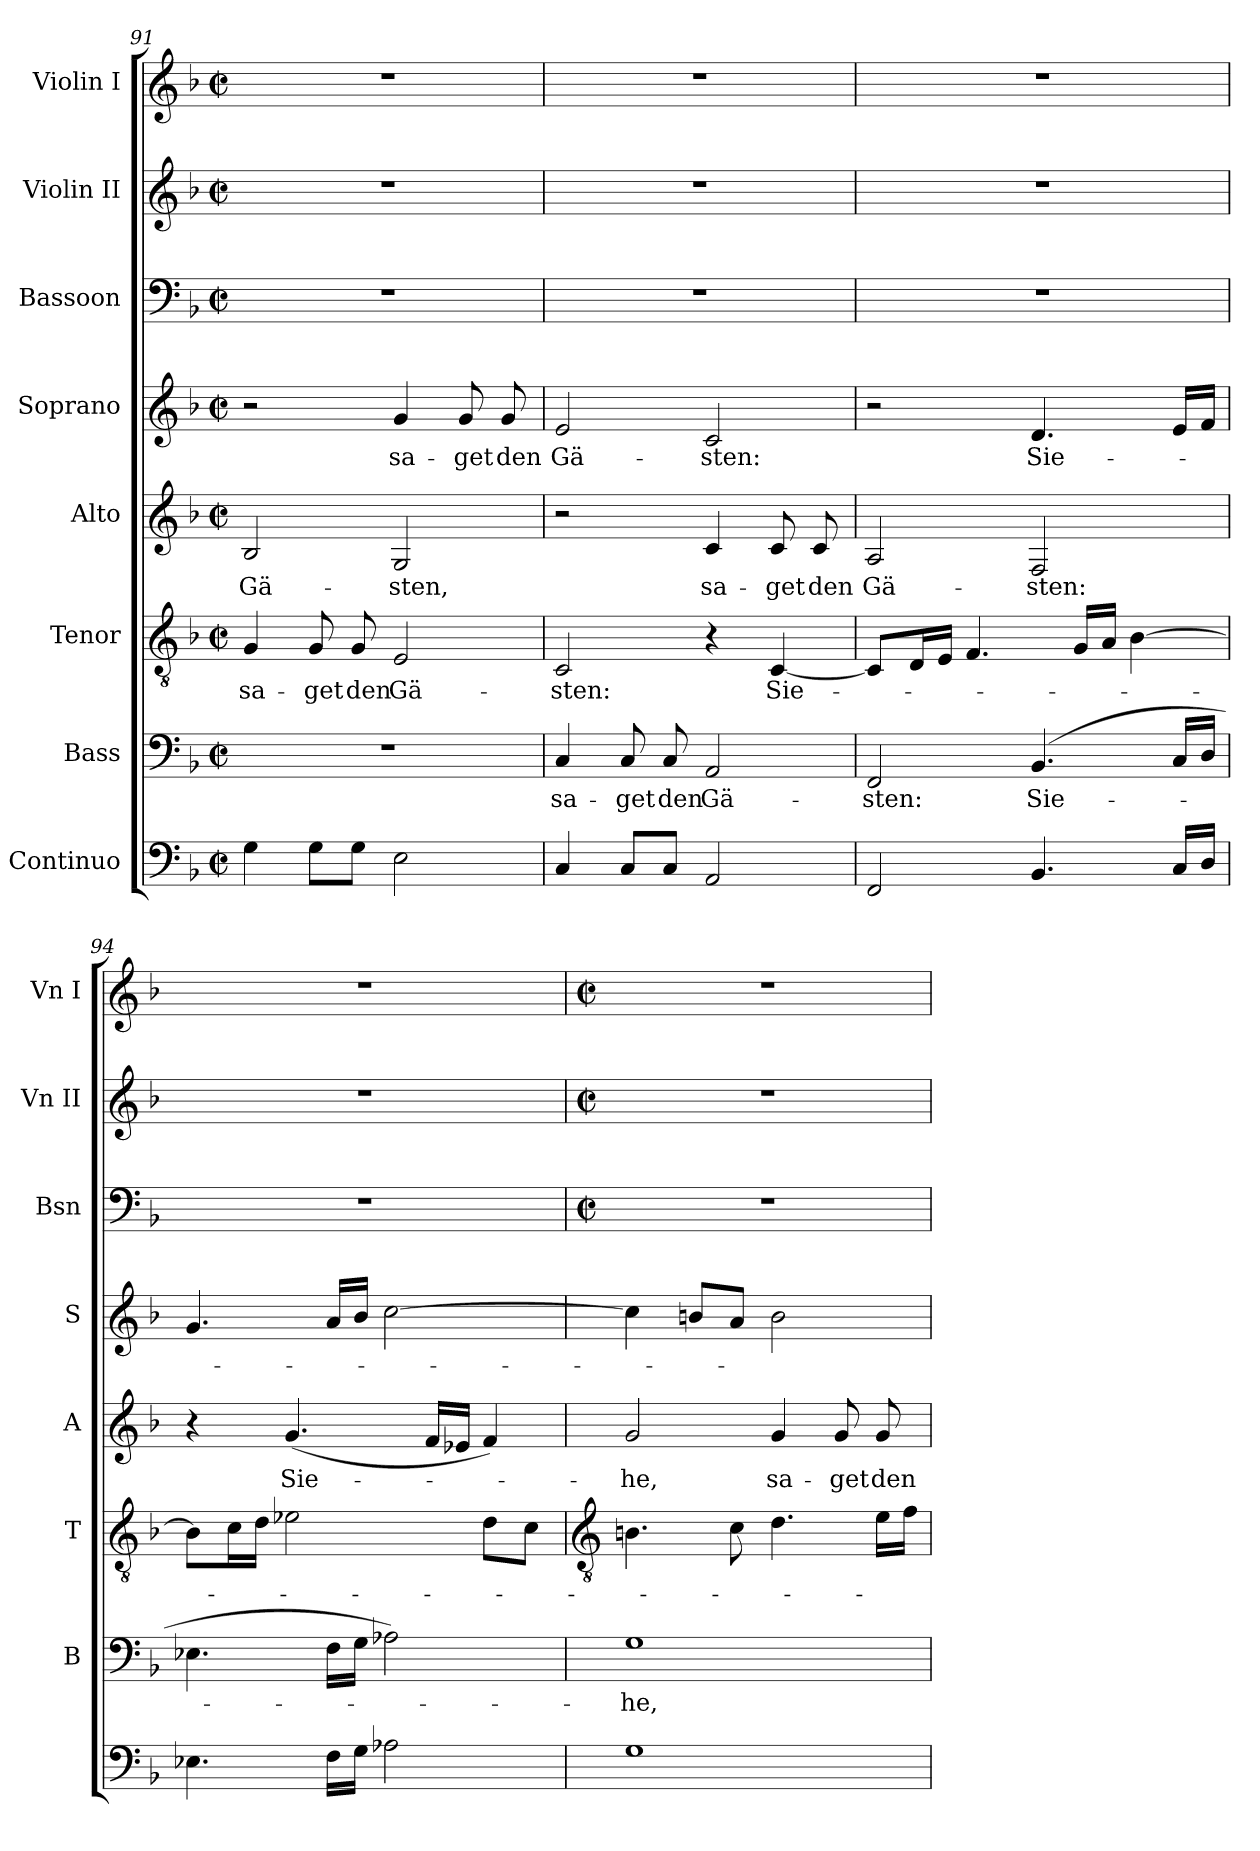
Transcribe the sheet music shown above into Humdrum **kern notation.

**kern	**kern	**text	**kern	**text	**kern	**text	**kern	**text	**kern	**kern	**kern
*part8	*part7	*part7	*part6	*part6	*part5	*part5	*part4	*part4	*part3	*part2	*part1
*staff8	*staff7	*staff7	*staff6	*staff6	*staff5	*staff5	*staff4	*staff4	*staff3	*staff2	*staff1
*I"Continuo	*I"Bass	*	*I"Tenor	*	*I"Alto	*	*I"Soprano	*	*I"Bassoon	*I"Violin II	*I"Violin I
*	*I'B	*	*I'T	*	*I'A	*	*I'S	*	*I'Bsn	*I'Vn II	*I'Vn I
!!LO:LB:g=z
*clefF4	*clefF4	*	*clefGv2	*	*clefG2	*	*clefG2	*	*clefF4	*clefG2	*clefG2
*k[b-]	*k[b-]	*	*k[b-]	*	*k[b-]	*	*k[b-]	*	*k[b-]	*k[b-]	*k[b-]
*F:	*F:	*	*F:	*	*F:	*	*F:	*	*F:	*F:	*F:
*M2/2	*M2/2	*	*M2/2	*	*M2/2	*	*M2/2	*	*M2/2	*M2/2	*M2/2
*met(c|)	*met(c|)	*	*met(c|)	*	*met(c|)	*	*met(c|)	*	*met(c|)	*met(c|)	*met(c|)
=91	=91	=91	=91	=91	=91	=91	=91	=91	=91	=91	=91
!	!	!	!	!LO:LY:b	!	!LO:LY:b	!	!	!	!	!
4G	1r	.	4G	sa-	2B-	Gä-	2r	.	1r	1r	1r
!	!	!	!	!LO:LY:b	!	!	!	!	!	!	!
8GL	.	.	8G	-get	.	.	.	.	.	.	.
!	!	!	!	!LO:LY:b	!	!	!	!	!	!	!
8GJ	.	.	8G	den	.	.	.	.	.	.	.
!	!	!	!	!LO:LY:b	!	!LO:LY:b	!	!LO:LY:b	!	!	!
2E	.	.	2E	Gä-	2G	-sten,	4g	sa-	.	.	.
!	!	!	!	!	!	!	!	!LO:LY:b	!	!	!
.	.	.	.	.	.	.	8g	-get	.	.	.
!	!	!	!	!	!	!	!	!LO:LY:b	!	!	!
.	.	.	.	.	.	.	8g	den	.	.	.
=92	=92	=92	=92	=92	=92	=92	=92	=92	=92	=92	=92
!	!	!LO:LY:b	!	!LO:LY:b	!	!	!	!LO:LY:b	!	!	!
4C	4C	sa-	2C	-sten:	2r	.	2e	Gä-	1r	1r	1r
!	!	!LO:LY:b	!	!	!	!	!	!	!	!	!
8CL	8C	-get	.	.	.	.	.	.	.	.	.
!	!	!LO:LY:b	!	!	!	!	!	!	!	!	!
8CJ	8C	den	.	.	.	.	.	.	.	.	.
!	!	!LO:LY:b	!	!	!	!LO:LY:b	!	!LO:LY:b	!	!	!
2AA	2AA	Gä-	4r	.	4c	sa-	2c	-sten:	.	.	.
!	!	!	!	!LO:LY:b	!	!LO:LY:b	!	!	!	!	!
.	.	.	[4C	Sie-	8c	-get	.	.	.	.	.
!	!	!	!	!	!	!LO:LY:b	!	!	!	!	!
.	.	.	.	.	8c	den	.	.	.	.	.
=93	=93	=93	=93	=93	=93	=93	=93	=93	=93	=93	=93
!	!	!LO:LY:b	!	!	!	!LO:LY:b	!	!	!	!	!
2FF	2FF	-sten:	8CL]	.	2A	Gä-	2r	.	1r	1r	1r
.	.	.	16DL	.	.	.	.	.	.	.	.
.	.	.	16EJJ	.	.	.	.	.	.	.	.
.	.	.	4.F	.	.	.	.	.	.	.	.
!	!	!LO:LY:b	!	!	!	!LO:LY:b	!	!LO:LY:b	!	!	!
4.BB-	(>4.BB-	Sie-	.	.	2F	-sten:	4.d	Sie-	.	.	.
.	.	.	16GLL	.	.	.	.	.	.	.	.
.	.	.	16AJJ	.	.	.	.	.	.	.	.
.	.	.	[4B-	.	.	.	.	.	.	.	.
16CLL	16CLL	.	.	.	.	.	16eLL	.	.	.	.
16DJJ	16DJJ	.	.	.	.	.	16fJJ	.	.	.	.
=94	=94	=94	=94	=94	=94	=94	=94	=94	=94	=94	=94
4.E-X	4.E-X	.	8B-L]	.	4r	.	4.g	.	1r	1r	1r
.	.	.	16cL	.	.	.	.	.	.	.	.
.	.	.	16dJJ	.	.	.	.	.	.	.	.
!	!	!	!	!	!	!LO:LY:b	!	!	!	!	!
.	.	.	2e-X	.	(<4.g	Sie-	.	.	.	.	.
16FLL	16FLL	.	.	.	.	.	16aLL	.	.	.	.
16GJJ	16GJJ	.	.	.	.	.	16b-JJ	.	.	.	.
2A-X	2A-X)	.	.	.	.	.	[2cc	.	.	.	.
.	.	.	.	.	16fLL	.	.	.	.	.	.
.	.	.	.	.	16e-XJJ	.	.	.	.	.	.
.	.	.	8dL	.	4f)	.	.	.	.	.	.
.	.	.	8cJ	.	.	.	.	.	.	.	.
!!LO:LB:g=z
=95	=95	=95	=95	=95	=95	=95	=95	=95	=95	=95	=95
*	*	*	*clefGv2	*	*	*	*	*	*	*	*
*	*	*	*	*	*	*	*	*	*M2/2	*M2/2	*M2/2
*	*	*	*	*	*	*	*	*	*met(c|)	*met(c|)	*met(c|)
!	!	!LO:LY:b	!	!	!	!LO:LY:b	!	!	!	!	!
1G	1G	he,	4.Bn	.	2g	he,	4cc]	.	1r	1r	1r
.	.	.	.	.	.	.	8bnL	.	.	.	.
.	.	.	8c	.	.	.	8aJ	.	.	.	.
!	!	!	!	!	!	!LO:LY:b	!	!	!	!	!
.	.	.	4.d	.	4g	sa-	2b	.	.	.	.
!	!	!	!	!	!	!LO:LY:b	!	!	!	!	!
.	.	.	.	.	8g	-get	.	.	.	.	.
!	!	!	!	!	!	!LO:LY:b	!	!	!	!	!
.	.	.	16eLL	.	8g	den	.	.	.	.	.
.	.	.	16fJJ	.	.	.	.	.	.	.	.
=	=	=	=	=	=	=	=	=	=	=	=
*-	*-	*-	*-	*-	*-	*-	*-	*-	*-	*-	*-
